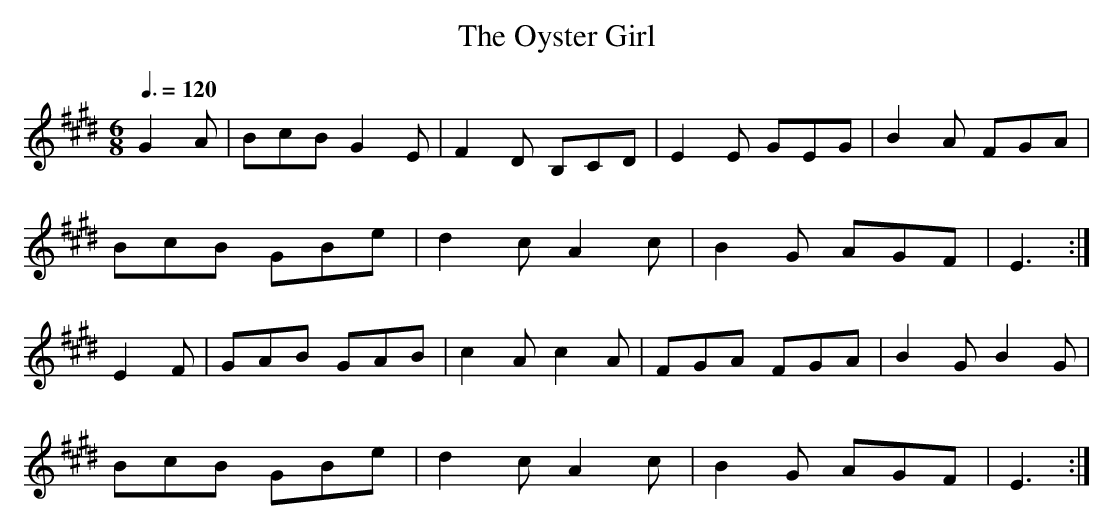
X:1
T:Oyster Girl, The
M:6/8
L:1/8
Q:3/8=120
K:Emaj
G2 A | \
BcB G2 E | F2 D B,CD | E2 E GEG | B2 A FGA |
BcB GBe | d2 c A2c | B2 G AGF | E3 :|
E2 F | \
GAB GAB | c2 A c2 A | FGA FGA | B2 G B2 G |
BcB GBe | d2 c A2 c | B2 G AGF | E3 :|
